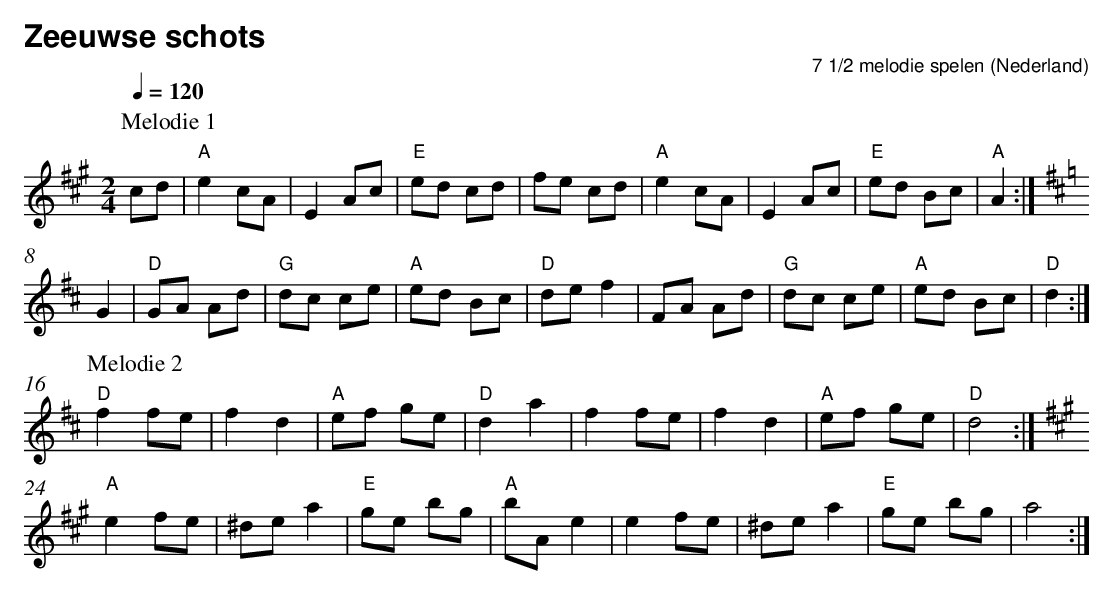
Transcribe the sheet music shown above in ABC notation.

X:1
T:Zeeuwse schots
O:Nederland
C:7 1/2 melodie spelen
M:2/4
L:1/8
Q:1/4=120
K:A
V:1
P:Melodie 1
cd|"A"e2cA|E2Ac|"E" ed cd|fe cd| "A"e2cA|E2Ac|"E"ed Bc|"A"A2:|$
[K:D]
G2|"D"GA Ad|"G"dc ce|"A"ed Bc|"D"def2|FA Ad|"G"dc ce| "A"ed Bc|"D"d2:|$
P:Melodie 2
"D"f2fe|f2d2|"A"ef ge|"D"d2a2|f2fe|f2d2|"A"ef ge|"D"d4:|$
[K:A] "A"e2fe|^dea2|"E"ge bg|"A"bAe2|e2fe|^dea2|"E"ge bg|a4:|]
